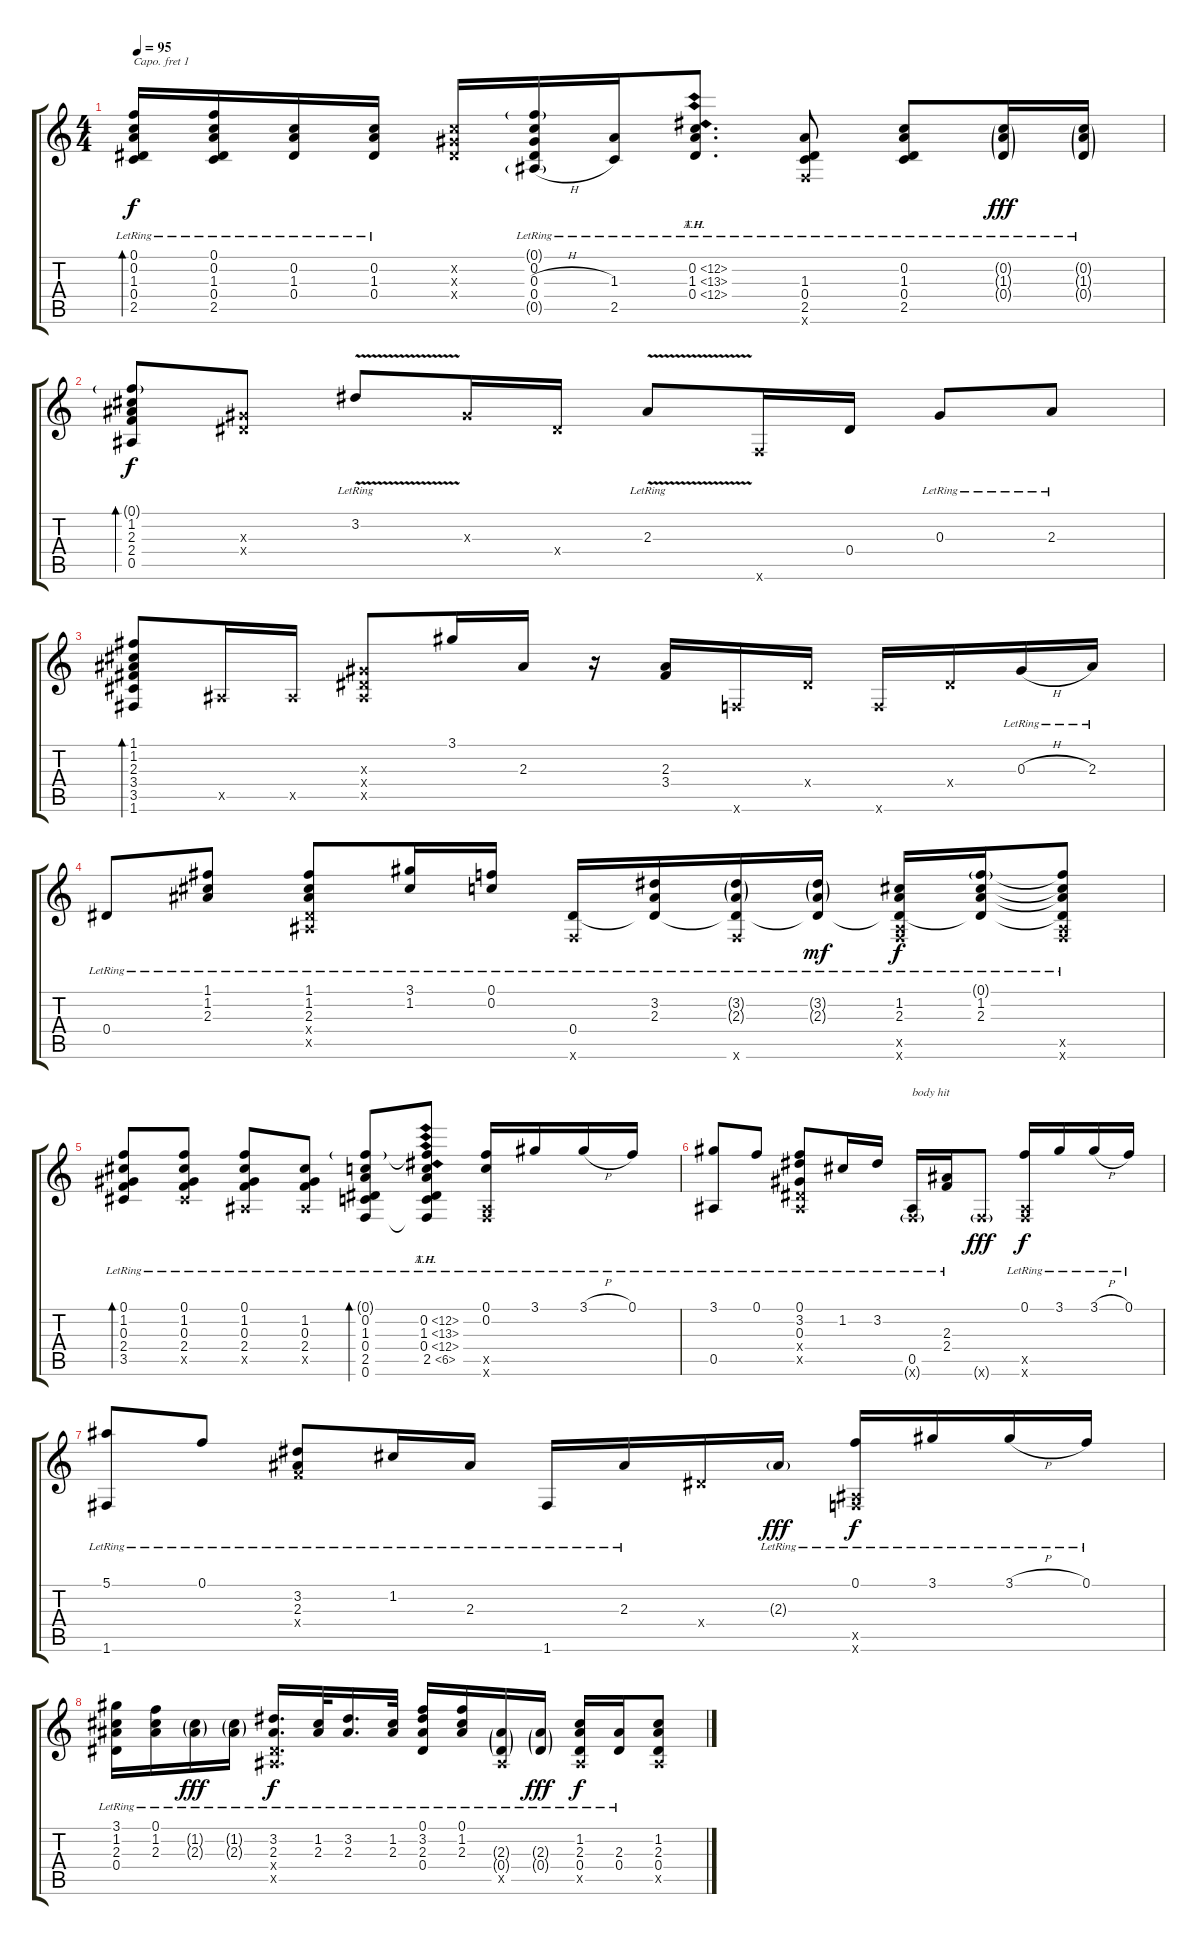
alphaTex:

\track "" {instrument acousticguitarsteel}
\staff {score tabs}
\capo 1
\tuning (E4 B3 G3 D3 A2 E2) {hide}
\ts (4 4)
\tempo 95
\clef g2
\ks c
(0.1 0.2 1.3 0.4{lr} 2.5{lr}).16{bd 120 dy f} (0.1{lr} 0.2{lr} 1.3{lr} 0.4{lr} 2.5{lr}).16 (0.2{lr} 1.3{lr} 0.4).16 (0.2{lr} 1.3{lr} 0.4).16 (0.2{x} 0.3{x} 0.4{x}).16 (0.1{g lr} 0.2{lr} 0.3{h lr} 0.4{lr} 0.5{h g lr}).16 (1.3{lr} 2.5{lr}).16 (0.2{th 12 lr} 1.3{ah 12 lr} 0.4{th 12 lr}).8{d} (1.3{lr} 0.4{lr} 2.5{lr} 0.6{x}).8 (0.2{lr} 1.3{lr} 0.4{lr} 2.5{lr}).8 (0.2{g lr} 1.3{g lr} 0.4{g lr}).16{dy fff} (0.2{g lr} 1.3{g lr} 0.4{g lr}).16 |
(0.1{g} 1.2 2.3 2.4 0.5).8{bd 120 dy f} (0.3{x} 0.4{x}).8 3.2{v lr}.8 0.3{x}.16 0.4{x}.16 2.3{v lr}.8 0.6{x}.16 0.4.16 0.3{lr}.8 2.3{lr}.8 |
(1.1 1.2 2.3 3.4 3.5 1.6).8{bd 30} 0.5{x}.16 0.5{x}.16 (0.3{x} 0.4{x} 0.5{x}).8 3.1.16 2.3.16 r.16 (2.3 3.4).16 0.6{x}.16 0.4{x}.16 0.6{x}.16 0.4{x}.16 0.3{h lr}.16 2.3{lr}.16 |
0.4{lr}.8 (1.1{lr} 1.2{lr} 2.3{lr}).8 (1.1{lr} 1.2{lr} 2.3{lr} 0.4{x} 0.5{x}).8 (3.1{lr} 1.2).16 (0.1{lr} 0.2{lr}).16 (0.4{lr} 0.6{x}).16 (3.2{lr} 2.3{lr} 0.4{lr t}).16 (3.2{g lr} 2.3{g lr} 0.4{lr t} 0.6{x}).16 (3.2{g lr} 2.3{g lr} 0.4{lr t}).16{dy mf} (1.2{lr} 2.3{lr} 0.4{lr t} 0.5{x} 0.6{x}).16{dy f} (0.1{g lr} 1.2{lr} 2.3{lr} 0.4{lr t}).16 (0.1{lr t} 1.2{lr t} 2.3{lr t} 0.4{lr t} 0.5{x} 0.6{x}).8 |
(0.1{lr} 1.2{lr} 0.3{lr} 2.4{lr} 3.5{lr}).8{bd 120} (0.1{lr} 1.2{lr} 0.3{lr} 2.4{lr} 3.5{x}).8 (0.1{lr} 1.2{lr} 0.3{lr} 2.4{lr} 0.5{x}).8 (1.2{lr} 0.3{lr} 2.4{lr} 0.5{x}).8 (0.1{g lr} 0.2{lr} 1.3{lr} 0.4{lr} 2.5{lr} 0.6{lr}).8{bd 120} (0.1{lr t} 0.2{th 12 lr} 1.3{ah 12 lr} 0.4{th 12 lr} 2.5{th 4 lr} 0.6{lr t}).8 (0.1{lr} 0.2 0.5{x} 0.6{x}).16 3.1{lr}.16 3.1{h lr}.16 0.1{lr}.16 |
(3.1{lr} 0.5{lr}).8 0.1{lr}.8 (0.1{lr} 3.2{lr} 0.3{lr} 0.4{x} 0.5{x}).8 1.2{lr}.16 3.2{lr}.16 (0.5{lr} 0.6{g x}).16{txt "body hit"} (2.3{lr} 2.4{lr}).16 0.6{g x}.8{dy fff} (0.1{lr} 0.5{x} 0.6{x}).16{dy f} 3.1{lr}.16 3.1{h lr}.16 0.1{lr}.16 |
(5.1{lr} 1.6{lr}).8 0.1{lr}.8 (3.2{lr} 2.3{lr} 2.4{x}).8 1.2{lr}.16 2.3{lr}.16 1.6{lr}.16 2.3{lr}.16 0.4{x}.16 2.3{g lr}.16{dy fff} (0.1{lr} 0.5{x} 0.6{x}).16{dy f} 3.1{lr}.16 3.1{h lr}.16 0.1{lr}.16 |
(3.1{lr} 1.2{lr} 2.3{lr} 0.4{lr}).16 (0.1{lr} 1.2{lr} 2.3{lr}).16 (1.2{g lr} 2.3{g lr}).16{dy fff} (1.2{g lr} 2.3{g lr}).16 (3.2{lr} 2.3{lr} 0.4{x} 0.5{x}).16{d dy f} (1.2{lr} 2.3{lr}).32 (3.2{lr} 2.3{lr}).16{d} (1.2{lr} 2.3{lr}).32 (0.1{lr} 3.2{lr} 2.3{lr} 0.4{lr}).16 (0.1{lr} 1.2{lr} 2.3{lr}).16 (2.3{g lr} 0.4{g lr} 0.5{x}).16 (2.3{g lr} 0.4{g lr}).16{dy fff} (1.2{lr} 2.3{lr} 0.4{lr} 0.5{x}).16{dy f} (2.3{lr} 0.4{lr}).16 (1.2 2.3 0.4 0.5{x}).8
